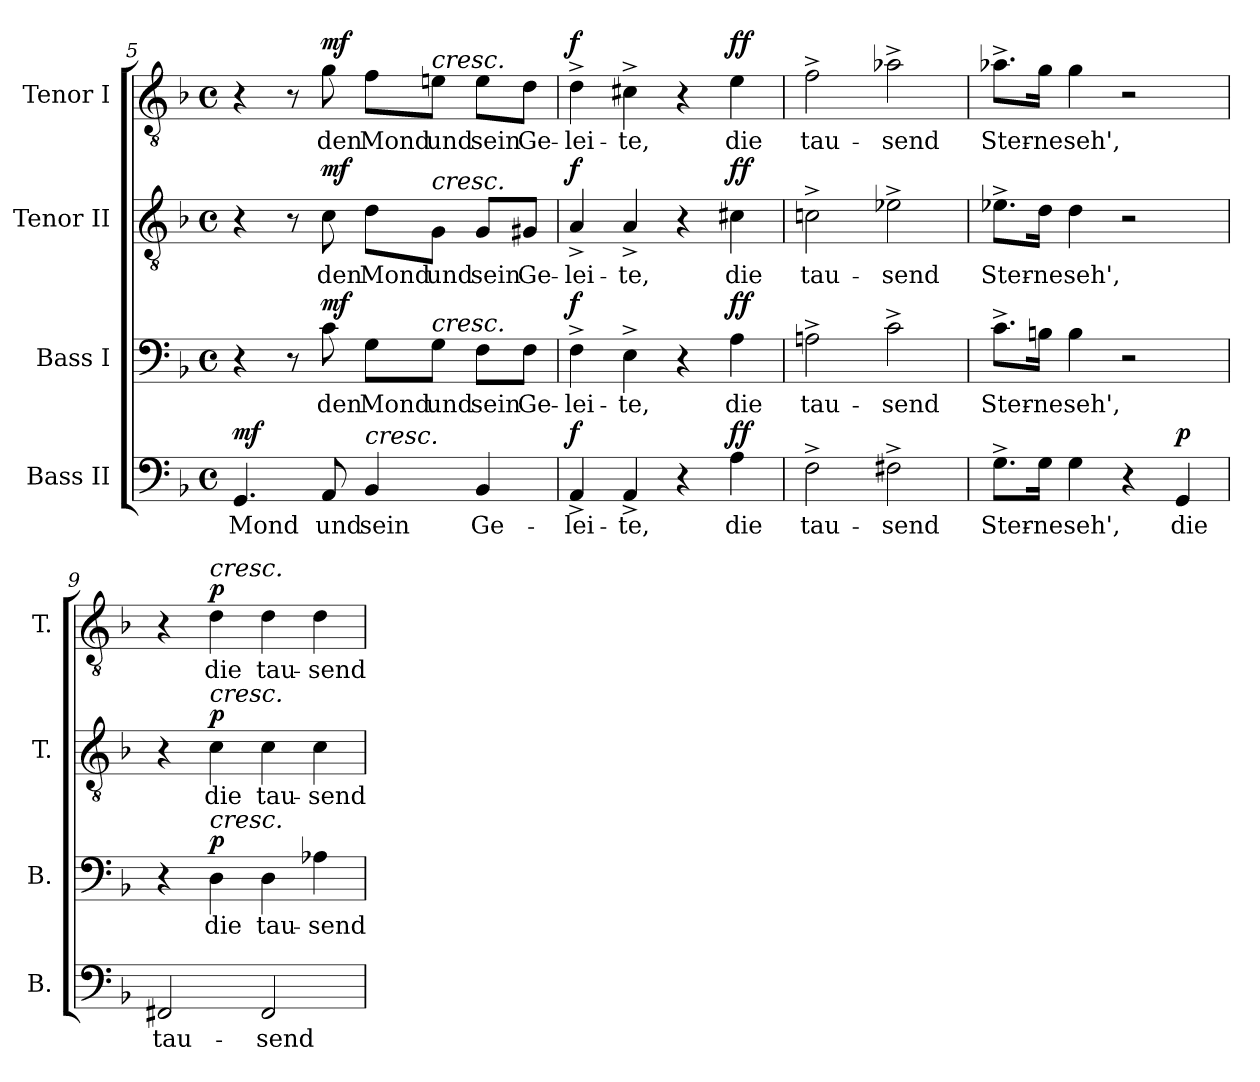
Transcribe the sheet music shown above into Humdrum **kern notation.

**kern	**text	**dynam	**kern	**text	**dynam	**kern	**text	**dynam	**kern	**text	**dynam
*part4	*part4	*part4	*part3	*part3	*part3	*part2	*part2	*part2	*part1	*part1	*part1
*staff4	*staff4	*staff4	*staff3	*staff3	*staff3	*staff2	*staff2	*staff2	*staff1	*staff1	*staff1
*I"Bass II	*	*	*I"Bass I	*	*	*I"Tenor II	*	*	*I"Tenor I	*	*
*I'B.	*	*	*I'B.	*	*	*I'T.	*	*	*I'T.	*	*
*clefF4	*	*	*clefF4	*	*	*clefGv2	*	*	*clefGv2	*	*
*	*	*	*	*	*	*ITrd7c12	*	*	*ITrd7c12	*	*
*k[b-]	*	*	*k[b-]	*	*	*k[b-]	*	*	*k[b-]	*	*
*F:	*	*	*F:	*	*	*F:	*	*	*F:	*	*
*M4/4	*	*	*M4/4	*	*	*M4/4	*	*	*M4/4	*	*
*met(c)	*	*	*met(c)	*	*	*met(c)	*	*	*met(c)	*	*
=5	=5	=5	=5	=5	=5	=5	=5	=5	=5	=5	=5
!	!LO:LY:b:color=#000000	!	!	!	!	!	!	!	!	!	!
4.GGi/	Mond	mf	4r	.	.	4r	.	.	4r	.	.
.	.	.	8r	.	.	8r	.	.	8r	.	.
!	!LO:LY:b:color=#000000	!	!	!	!	!	!	!	!	!	!
!	!	!	!	!LO:LY:b:color=#000000	!	!	!	!	!	!	!
!	!	!	!	!	!	!	!LO:LY:b:color=#000000	!	!	!	!
!	!	!	!	!	!	!	!	!	!	!LO:LY:b:color=#000000	!
8AAi/	und	.	8ci\	den	mf	8Ci\	den	mf	8Gi\	den	mf
!	!LO:LY:b:color=#000000	!	!	!	!	!	!	!	!	!	!
!	!	!	!	!LO:LY:b:color=#000000	!	!	!	!	!	!	!
!	!	!	!	!	!	!	!LO:LY:b:color=#000000	!	!	!	!
!LO:TX:a:i:t=cresc.	!	!	!	!	!	!	!	!	!	!	!
!	!	!	!	!	!	!	!	!	!	!LO:LY:b:color=#000000	!
4BB-i/	sein	.	8Gi\L	Mond	.	8Di\L	Mond	.	8Fi\L	Mond	.
!	!	!	!	!LO:LY:b:color=#000000	!	!	!	!	!	!	!
!	!	!	!	!	!	!	!LO:LY:b:color=#000000	!	!	!	!
!	!	!	!	!	!	!	!	!	!LO:TX:a:i:t=cresc.	!	!
!	!	!	!	!	!	!LO:TX:a:i:t=cresc.	!	!	!	!	!
!	!	!	!LO:TX:a:i:t=cresc.	!	!	!	!	!	!	!	!
!	!	!	!	!	!	!	!	!	!	!LO:LY:b:color=#000000	!
.	.	.	8Gi\J	und	.	8GGi\J	und	.	8Eni\J	und	.
!	!LO:LY:b:color=#000000	!	!	!	!	!	!	!	!	!	!
!	!	!	!	!LO:LY:b:color=#000000	!	!	!	!	!	!	!
!	!	!	!	!	!	!	!LO:LY:b:color=#000000	!	!	!	!
!	!	!	!	!	!	!	!	!	!	!LO:LY:b:color=#000000	!
4BB-i/	Ge-	.	8Fi\L	sein	.	8GGi/L	sein	.	8Ei\L	sein	.
!	!	!	!	!LO:LY:b:color=#000000	!	!	!	!	!	!	!
!	!	!	!	!	!	!	!LO:LY:b:color=#000000	!	!	!	!
!	!	!	!	!	!	!	!	!	!	!LO:LY:b:color=#000000	!
.	.	.	8Fi\J	Ge-	.	8GG#Xi/J	Ge-	.	8Di\J	Ge-	.
!!LO:LB:g=z
=6	=6	=6	=6	=6	=6	=6	=6	=6	=6	=6	=6
!	!LO:LY:b:color=#000000	!	!	!	!	!	!	!	!	!	!
!	!	!	!	!LO:LY:b:color=#000000	!	!	!	!	!	!	!
!	!	!	!	!	!	!	!LO:LY:b:color=#000000	!	!	!	!
!	!	!	!	!	!	!	!	!	!	!LO:LY:b:color=#000000	!
4AA^i/	-lei-	f	4F^i\	-lei-	f	4AA^i/	-lei-	f	4D^i\	-lei-	f
!	!LO:LY:b:color=#000000	!	!	!	!	!	!	!	!	!	!
!	!	!	!	!LO:LY:b:color=#000000	!	!	!	!	!	!	!
!	!	!	!	!	!	!	!LO:LY:b:color=#000000	!	!	!	!
!	!	!	!	!	!	!	!	!	!	!LO:LY:b:color=#000000	!
4AA^i/	-te,	.	4E^i\	-te,	.	4AA^i/	-te,	.	4C#X^i\	-te,	.
4r	.	.	4r	.	.	4r	.	.	4r	.	.
!	!LO:LY:b:color=#000000	!	!	!	!	!	!	!	!	!	!
!	!	!	!	!LO:LY:b:color=#000000	!	!	!	!	!	!	!
!	!	!	!	!	!	!	!LO:LY:b:color=#000000	!	!	!	!
!	!	!	!	!	!	!	!	!	!	!LO:LY:b:color=#000000	!
4Ai\	die	ff	4Ai\	die	ff	4C#Xi\	die	ff	4Ei\	die	ff
=7	=7	=7	=7	=7	=7	=7	=7	=7	=7	=7	=7
!	!LO:LY:b:color=#000000	!	!	!	!	!	!	!	!	!	!
!	!	!	!	!LO:LY:b:color=#000000	!	!	!	!	!	!	!
!	!	!	!	!	!	!	!LO:LY:b:color=#000000	!	!	!	!
!	!	!	!	!	!	!	!	!	!	!LO:LY:b:color=#000000	!
2F^i\	tau-	.	2An^i\	tau-	.	2Cn^i\	tau-	.	2F^i\	tau-	.
!	!LO:LY:b:color=#000000	!	!	!	!	!	!	!	!	!	!
!	!	!	!	!LO:LY:b:color=#000000	!	!	!	!	!	!	!
!	!	!	!	!	!	!	!LO:LY:b:color=#000000	!	!	!	!
!	!	!	!	!	!	!	!	!	!	!LO:LY:b:color=#000000	!
2F#X^i\	-send	.	2c^i\	-send	.	2E-X^i\	-send	.	2A-X^i\	-send	.
=8	=8	=8	=8	=8	=8	=8	=8	=8	=8	=8	=8
!	!LO:LY:b:color=#000000	!	!	!	!	!	!	!	!	!	!
!	!	!	!	!LO:LY:b:color=#000000	!	!	!	!	!	!	!
!	!	!	!	!	!	!	!LO:LY:b:color=#000000	!	!	!	!
!	!	!	!	!	!	!	!	!	!	!LO:LY:b:color=#000000	!
8.G^i\L	Ster-	.	8.c^i\L	Ster-	.	8.E-X^i\L	Ster-	.	8.A-X^i\L	Ster-	.
!	!LO:LY:b:color=#000000	!	!	!	!	!	!	!	!	!	!
!	!	!	!	!LO:LY:b:color=#000000	!	!	!	!	!	!	!
!	!	!	!	!	!	!	!LO:LY:b:color=#000000	!	!	!	!
!	!	!	!	!	!	!	!	!	!	!LO:LY:b:color=#000000	!
16Gi\Jk	-ne	.	16Bni\Jk	-ne	.	16Di\Jk	-ne	.	16Gi\Jk	-ne	.
!	!LO:LY:b:color=#000000	!	!	!	!	!	!	!	!	!	!
!	!	!	!	!LO:LY:b:color=#000000	!	!	!	!	!	!	!
!	!	!	!	!	!	!	!LO:LY:b:color=#000000	!	!	!	!
!	!	!	!	!	!	!	!	!	!	!LO:LY:b:color=#000000	!
4Gi\	seh',	.	4Bi\	seh',	.	4Di\	seh',	.	4Gi\	seh',	.
4r	.	.	2r	.	.	2r	.	.	2r	.	.
!	!LO:LY:b:color=#000000	!	!	!	!	!	!	!	!	!	!
4GGi/	die	p	.	.	.	.	.	.	.	.	.
=9	=9	=9	=9	=9	=9	=9	=9	=9	=9	=9	=9
!	!LO:LY:b:color=#000000	!	!	!	!	!	!	!	!	!	!
2FF#Xi/	tau-	.	4r	.	.	4r	.	.	4r	.	.
!	!	!	!	!LO:LY:b:color=#000000	!	!	!	!	!	!	!
!	!	!	!	!	!	!	!LO:LY:b:color=#000000	!	!	!	!
!	!	!	!	!	!	!	!	!	!LO:TX:a:i:t=cresc.	!	!
!	!	!	!	!	!	!LO:TX:a:i:t=cresc.	!	!	!	!	!
!	!	!	!LO:TX:a:i:t=cresc.	!	!	!	!	!	!	!	!
!	!	!	!	!	!	!	!	!	!	!LO:LY:b:color=#000000	!
.	.	.	4Di\	die	p	4Ci\	die	p	4Di\	die	p
!	!LO:LY:b:color=#000000	!	!	!	!	!	!	!	!	!	!
!	!	!	!	!LO:LY:b:color=#000000	!	!	!	!	!	!	!
!	!	!	!	!	!	!	!LO:LY:b:color=#000000	!	!	!	!
!	!	!	!	!	!	!	!	!	!	!LO:LY:b:color=#000000	!
2FF#i/	-send	.	4Di\	tau-	.	4Ci\	tau-	.	4Di\	tau-	.
!	!	!	!	!LO:LY:b:color=#000000	!	!	!	!	!	!	!
!	!	!	!	!	!	!	!LO:LY:b:color=#000000	!	!	!	!
!	!	!	!	!	!	!	!	!	!	!LO:LY:b:color=#000000	!
.	.	.	4A-Xi\	-send	.	4Ci\	-send	.	4Di\	-send	.
=	=	=	=	=	=	=	=	=	=	=	=
*-	*-	*-	*-	*-	*-	*-	*-	*-	*-	*-	*-
